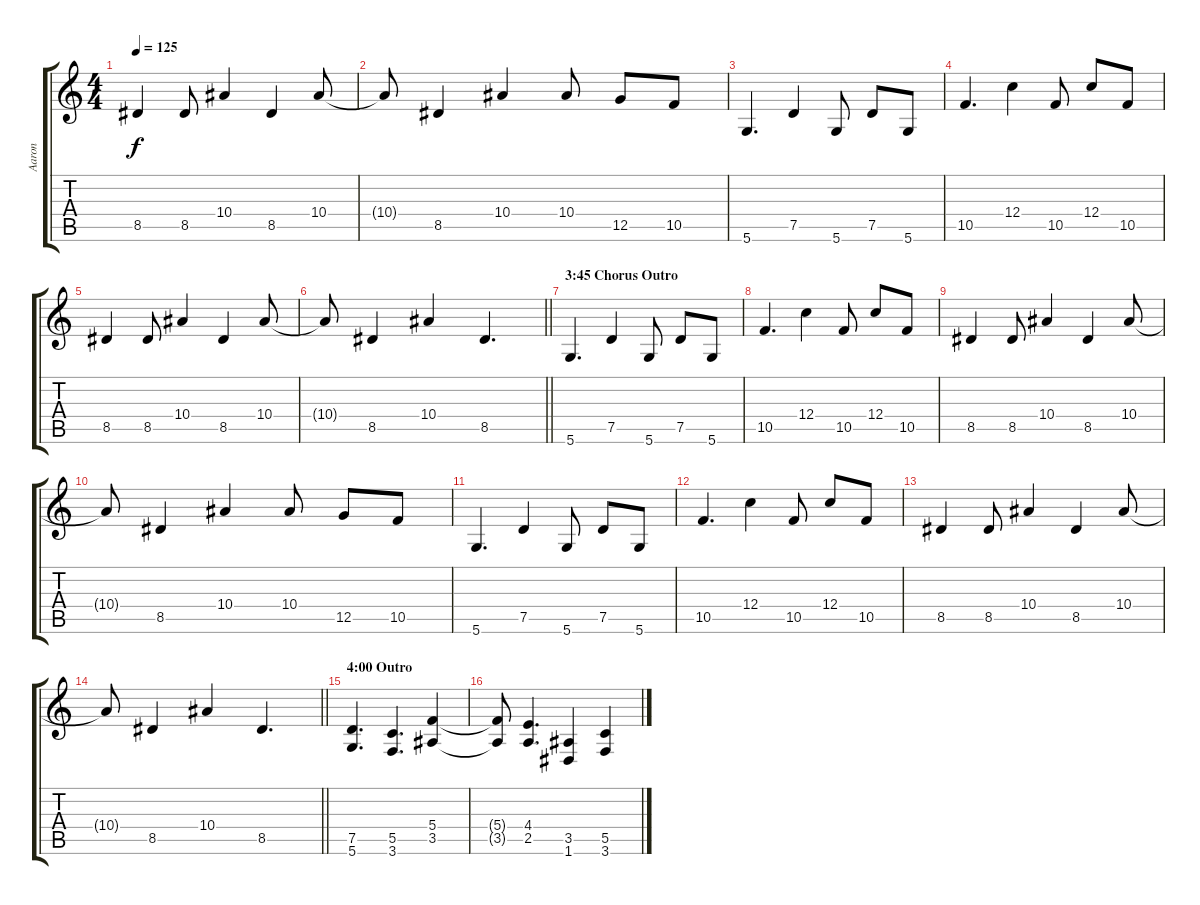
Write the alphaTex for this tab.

\track ("Aaron" "Aaron") {instrument distortionguitar}
\staff {score tabs}
\tuning (D4 A3 F3 C3 G2 D2) {hide}
\ts (4 4)
\tempo 125
\clef g2
\ks c
8.5.4{dy f} 8.5.8 10.4.4 8.5.4 10.4.8 |
10.4{t}.8 8.5.4 10.4.4 10.4.8 12.5.8 10.5.8 |
5.6.4{d} 7.5.4 5.6.8 7.5.8 5.6.8 |
10.5.4{d} 12.4.4 10.5.8 12.4.8 10.5.8 |
8.5.4 8.5.8 10.4.4 8.5.4 10.4.8 |
\barLineRight lightlight
10.4{t}.8 8.5.4 10.4.4 8.5.4{d} |
\section ("" "3:45 Chorus Outro")
5.6.4{d} 7.5.4 5.6.8 7.5.8 5.6.8 |
10.5.4{d} 12.4.4 10.5.8 12.4.8 10.5.8 |
8.5.4 8.5.8 10.4.4 8.5.4 10.4.8 |
10.4{t}.8 8.5.4 10.4.4 10.4.8 12.5.8 10.5.8 |
5.6.4{d} 7.5.4 5.6.8 7.5.8 5.6.8 |
10.5.4{d} 12.4.4 10.5.8 12.4.8 10.5.8 |
8.5.4 8.5.8 10.4.4 8.5.4 10.4.8 |
\barLineRight lightlight
10.4{t}.8 8.5.4 10.4.4 8.5.4{d} |
\section ("" "4:00 Outro")
(7.5 5.6).4{d} (5.5 3.6).4{d} (5.4 3.5).4 |
(5.4{t} 3.5{t}).8 (4.4 2.5).4{d} (3.5 1.6).4 (5.5 3.6).4
